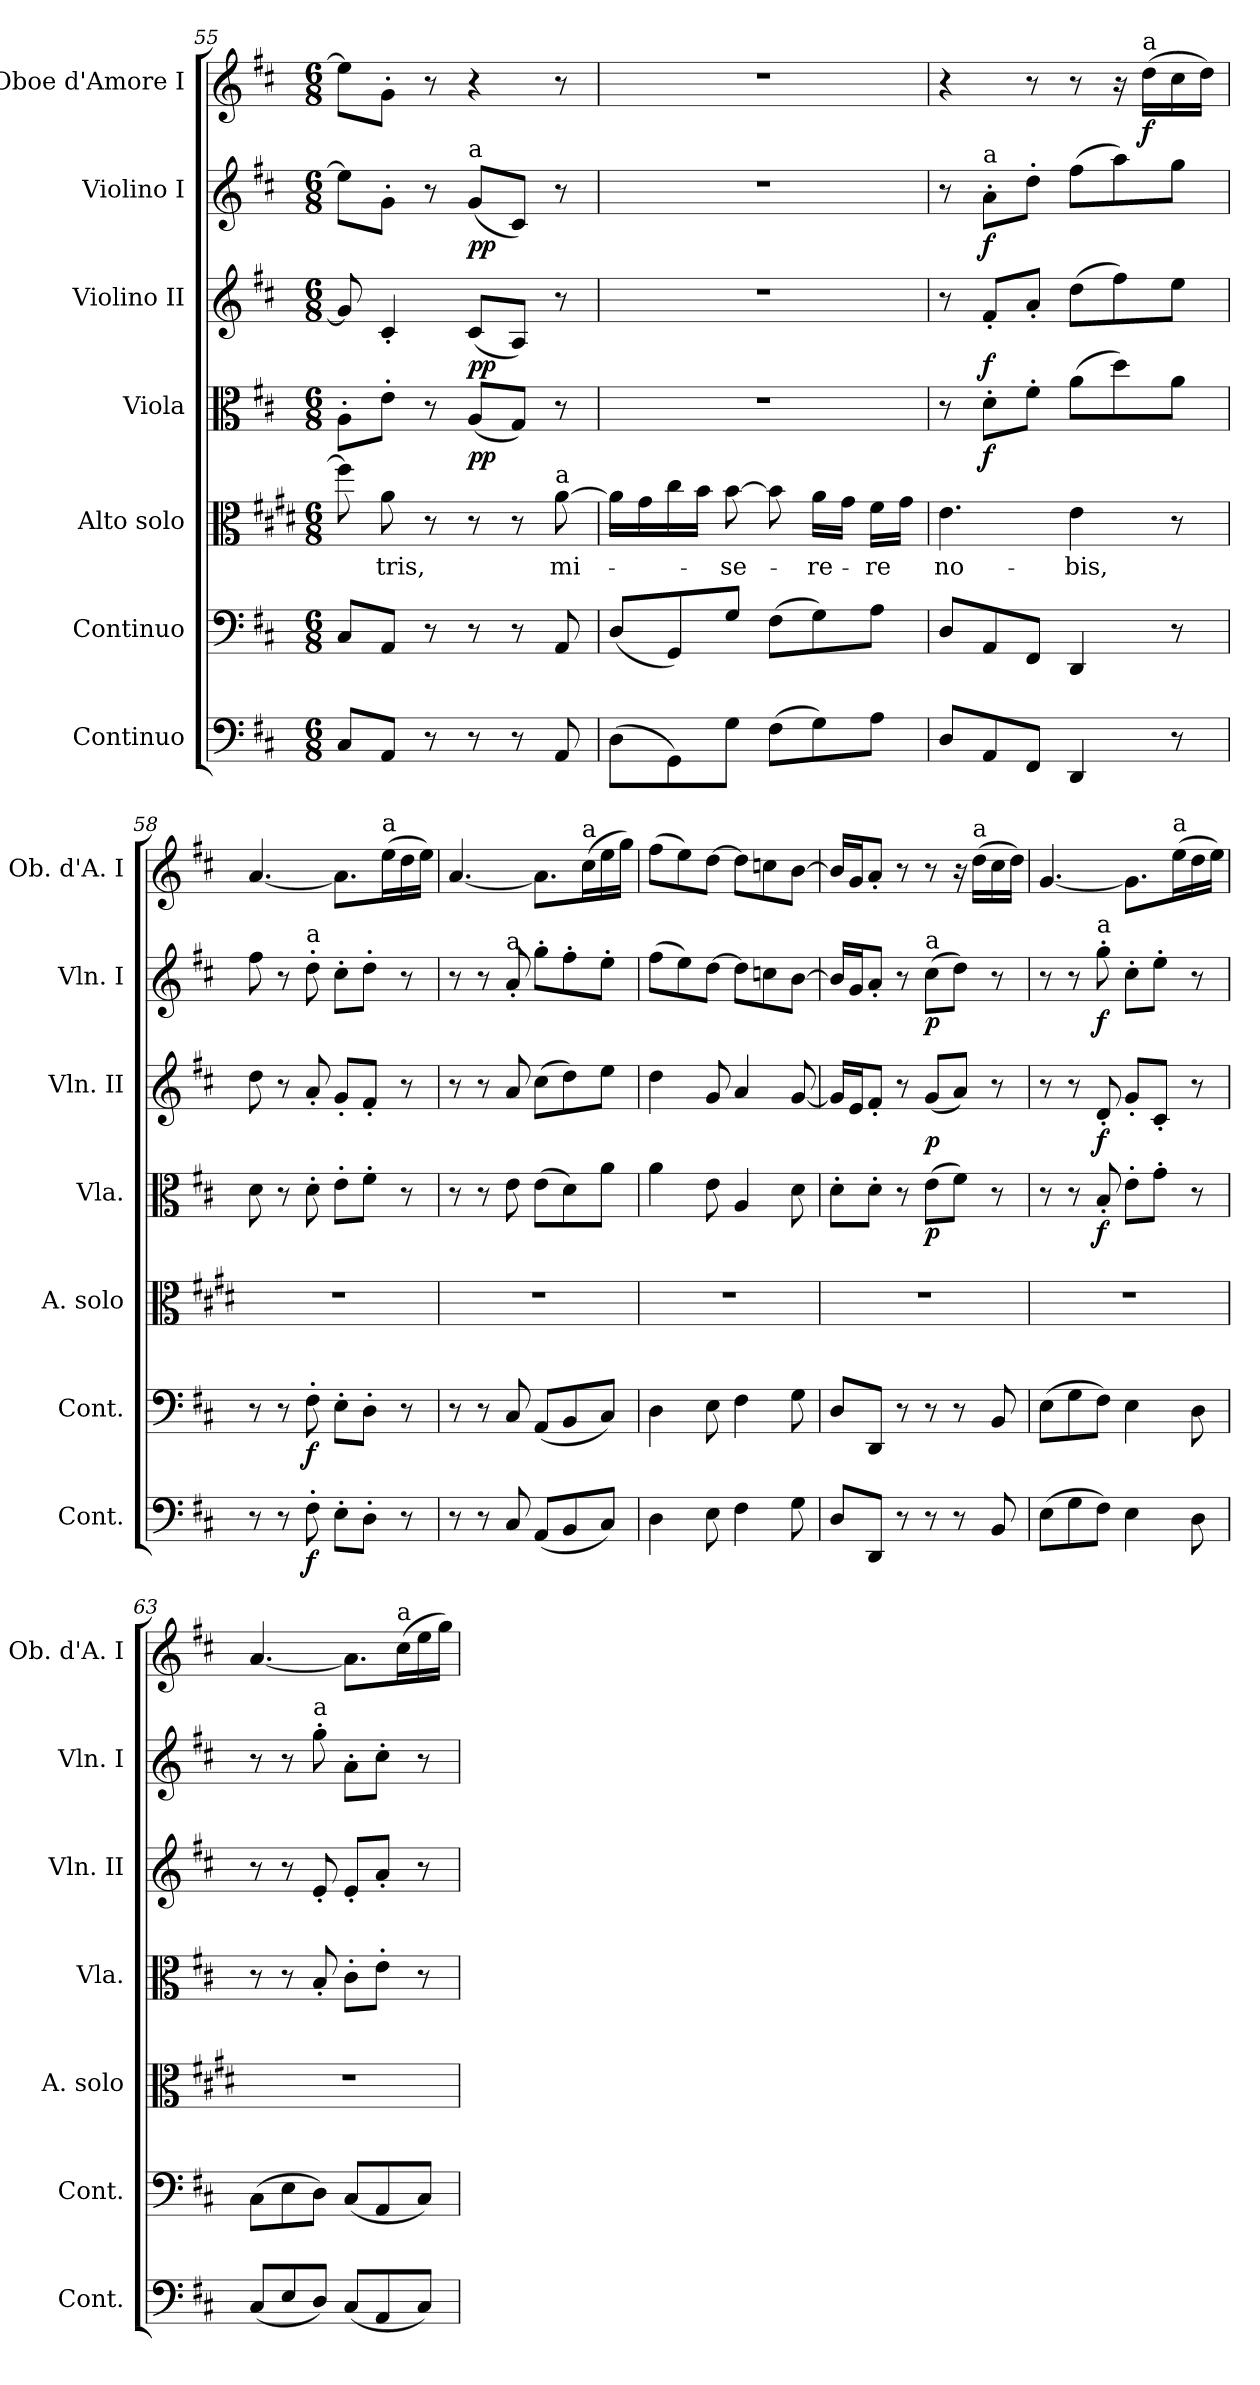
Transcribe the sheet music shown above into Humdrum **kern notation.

**kern	**dynam	**kern	**dynam	**kern	**text	**kern	**dynam	**kern	**dynam	**kern	**dynam	**kern	**dynam
*part7	*part7	*part6	*part6	*part5	*part5	*part4	*part4	*part3	*part3	*part2	*part2	*part1	*part1
*staff7	*staff7	*staff6	*staff6	*staff5	*staff5	*staff4	*staff4	*staff3	*staff3	*staff2	*staff2	*staff1	*staff1
*I"Continuo	*	*I"Continuo	*	*I"Alto solo	*	*I"Viola	*	*I"Violino II	*	*I"Violino I	*	*I"Oboe d'Amore I	*
*I'Cont.	*	*I'Cont.	*	*I'A. solo	*	*I'Vla.	*	*I'Vln. II	*	*I'Vln. I	*	*I'Ob. d'A. I	*
*clefF4	*	*clefF4	*	*clefC3	*	*clefC3	*	*clefG2	*	*clefG2	*	*clefG2	*
*	*	*	*	*ITrd1c2	*	*	*	*	*	*	*	*	*
*k[f#c#]	*	*k[f#c#]	*	*k[f#c#]	*	*k[f#c#]	*	*k[f#c#]	*	*k[f#c#]	*	*k[f#c#]	*
*M6/8	*	*M6/8	*	*M6/8	*	*M6/8	*	*M6/8	*	*M6/8	*	*M6/8	*
=55	=55	=55	=55	=55	=55	=55	=55	=55	=55	=55	=55	=55	=55
8C#/L	.	8C#/L	.	8ee\]	.	8A'\L	.	8g/]	.	8ee\L]	.	8ee\L]	.
8AA/J	.	8AA/J	.	8g\	-tris,	8e'\J	.	4c#'/	.	8g'\J	.	8g'\J	.
8r	.	8r	.	8r	.	8r	.	.	.	8r	.	8r	.
!	!	!	!	!	!	!	!	!	!	!LO:TX:a:t=a	!	!	!
!	!	!	!	!	!	!	!LO:DY:b	!	!LO:DY:b	!	!LO:DY:b	!	!
8r	.	8r	.	8r	.	(8A/L	pp	(8c#/L	pp	(8g/L	pp	4r	.
8r	.	8r	.	8r	.	8G/J)	.	8A/J)	.	8c#/J)	.	.	.
!	!	!	!	!LO:TX:a:t=a	!	!	!	!	!	!	!	!	!
8AA	.	8AA/	.	[8g\	mi-	8r	.	8r	.	8r	.	8r	.
=56	=56	=56	=56	=56	=56	=56	=56	=56	=56	=56	=56	=56	=56
(8D\L	.	(8D/L	.	16g\LL]	.	2.r	.	2.r	.	2.r	.	2.r	.
.	.	.	.	16f#\	.	.	.	.	.	.	.	.	.
8GG\)	.	8GG/)	.	16b\	.	.	.	.	.	.	.	.	.
.	.	.	.	16a\JJ	.	.	.	.	.	.	.	.	.
8G\J	.	8G/J	.	[8a\	-se-	.	.	.	.	.	.	.	.
(8F#\L	.	(8F#\L	.	8a\]	.	.	.	.	.	.	.	.	.
8G\)	.	8G\)	.	16g\LL	-re-	.	.	.	.	.	.	.	.
.	.	.	.	16f#\JJ	.	.	.	.	.	.	.	.	.
8A\J	.	8A\J	.	16e\LL	-re	.	.	.	.	.	.	.	.
.	.	.	.	16f#\JJ	.	.	.	.	.	.	.	.	.
=57	=57	=57	=57	=57	=57	=57	=57	=57	=57	=57	=57	=57	=57
8D/L	.	8D/L	.	4.d\	no-	8r	.	8r	.	8r	.	4r	.
!	!	!	!	!	!	!	!	!	!	!LO:TX:a:t=a	!	!	!
!	!	!	!	!	!	!	!LO:DY:b	!	!LO:DY:b	!	!LO:DY:b	!	!
8AA/	.	8AA/	.	.	.	8d'\L	f	8f#'/L	f	8a'\L	f	.	.
8FF#/J	.	8FF#/J	.	.	.	8f#'\J	.	8a'/J	.	8dd'\J	.	8r	.
4DD	.	4DD/	.	4d\	-bis,	(8a\L	.	(8dd\L	.	(8ff#\L	.	8r	.
.	.	.	.	.	.	8dd\)	.	8ff#\)	.	8aa\)	.	16r	.
!	!	!	!	!	!	!	!	!	!	!	!	!LO:TX:a:t=a	!
!	!	!	!	!	!	!	!	!	!	!	!	!	!LO:DY:b
.	.	.	.	.	.	.	.	.	.	.	.	(16dd\LL	f
8r	.	8r	.	8r	.	8a\J	.	8ee\J	.	8gg\J	.	16cc#\	.
.	.	.	.	.	.	.	.	.	.	.	.	16dd\JJ)	.
=58	=58	=58	=58	=58	=58	=58	=58	=58	=58	=58	=58	=58	=58
8r	.	8r	.	2.r	.	8d\	.	8dd\	.	8ff#\	.	[4.a/	.
8r	.	8r	.	.	.	8r	.	8r	.	8r	.	.	.
!	!	!	!	!	!	!	!	!	!	!LO:TX:a:t=a	!	!	!
!	!LO:DY:b	!	!LO:DY:b	!	!	!	!	!	!	!	!	!	!
8F#'	f	8F#'\	f	.	.	8d'\	.	8a'/	.	8dd'\	.	.	.
8E'\L	.	8E'\L	.	.	.	8e'\L	.	8g'/L	.	8cc#'\L	.	8.a\L]	.
8D'\J	.	8D'\J	.	.	.	8f#'\J	.	8f#'/J	.	8dd'\J	.	.	.
!	!	!	!	!	!	!	!	!	!	!	!	!LO:TX:a:t=a	!
.	.	.	.	.	.	.	.	.	.	.	.	(16ee\L	.
8r	.	8r	.	.	.	8r	.	8r	.	8r	.	16dd\	.
.	.	.	.	.	.	.	.	.	.	.	.	16ee\JJ)	.
=59	=59	=59	=59	=59	=59	=59	=59	=59	=59	=59	=59	=59	=59
8r	.	8r	.	2.r	.	8r	.	8r	.	8r	.	[4.a/	.
8r	.	8r	.	.	.	8r	.	8r	.	8r	.	.	.
!	!	!	!	!	!	!	!	!	!	!LO:TX:a:t=a	!	!	!
8C#	.	8C#/	.	.	.	8e\	.	8a/	.	8a'/	.	.	.
(8AA/L	.	(8AA/L	.	.	.	(8e\L	.	(8cc#\L	.	8gg'\L	.	8.a\L]	.
8BB/	.	8BB/	.	.	.	8d\)	.	8dd\)	.	8ff#'\	.	.	.
!	!	!	!	!	!	!	!	!	!	!	!	!LO:TX:a:t=a	!
.	.	.	.	.	.	.	.	.	.	.	.	(16cc#\L	.
8C#/J)	.	8C#/J)	.	.	.	8a\J	.	8ee\J	.	8ee'\J	.	16ee\	.
.	.	.	.	.	.	.	.	.	.	.	.	16gg\JJ)	.
=60	=60	=60	=60	=60	=60	=60	=60	=60	=60	=60	=60	=60	=60
4D	.	4D\	.	2.r	.	4a\	.	4dd\	.	(8ff#\L	.	(8ff#\L	.
.	.	.	.	.	.	.	.	.	.	8ee\)	.	8ee\)	.
8E	.	8E\	.	.	.	8e\	.	8g/	.	[8dd\J	.	[8dd\J	.
4F#	.	4F#\	.	.	.	4A/	.	4a/	.	8dd\L]	.	8dd\L]	.
.	.	.	.	.	.	.	.	.	.	8ccn\	.	8ccn\	.
8G	.	8G\	.	.	.	8d\	.	[8g/	.	[8b\J	.	[8b\J	.
=61	=61	=61	=61	=61	=61	=61	=61	=61	=61	=61	=61	=61	=61
8D/L	.	8D/L	.	2.r	.	8d'\L	.	16g/LL]	.	16b/LL]	.	16b/LL]	.
.	.	.	.	.	.	.	.	16e/J	.	16g/J	.	16g/J	.
8DD/J	.	8DD/J	.	.	.	8d'\J	.	8f#'/J	.	8a'/J	.	8a'/J	.
8r	.	8r	.	.	.	8r	.	8r	.	8r	.	8r	.
!	!	!	!	!	!	!	!	!	!	!LO:TX:a:t=a	!	!	!
!	!	!	!	!	!	!	!LO:DY:b	!	!LO:DY:b	!	!LO:DY:b	!	!
8r	.	8r	.	.	.	(8e\L	p	(8g/L	p	(8cc#\L	p	8r	.
8r	.	8r	.	.	.	8f#\J)	.	8a/J)	.	8dd\J)	.	16r	.
!	!	!	!	!	!	!	!	!	!	!	!	!LO:TX:a:t=a	!
.	.	.	.	.	.	.	.	.	.	.	.	(16dd\LL	.
8BB	.	8BB/	.	.	.	8r	.	8r	.	8r	.	16cc#\	.
.	.	.	.	.	.	.	.	.	.	.	.	16dd\JJ)	.
=62	=62	=62	=62	=62	=62	=62	=62	=62	=62	=62	=62	=62	=62
(8E\L	.	(8E\L	.	2.r	.	8r	.	8r	.	8r	.	[4.g/	.
8G\	.	8G\	.	.	.	8r	.	8r	.	8r	.	.	.
!	!	!	!	!	!	!	!	!	!	!LO:TX:a:t=a	!	!	!
!	!	!	!	!	!	!	!LO:DY:b	!	!LO:DY:b	!	!LO:DY:b	!	!
8F#\J)	.	8F#\J)	.	.	.	8B'/	f	8d'/	f	8gg'\	f	.	.
4E	.	4E\	.	.	.	8e'\L	.	8g'/L	.	8cc#'\L	.	8.g\L]	.
.	.	.	.	.	.	8g'\J	.	8c#'/J	.	8ee'\J	.	.	.
!	!	!	!	!	!	!	!	!	!	!	!	!LO:TX:a:t=a	!
.	.	.	.	.	.	.	.	.	.	.	.	(16ee\L	.
8D	.	8D\	.	.	.	8r	.	8r	.	8r	.	16dd\	.
.	.	.	.	.	.	.	.	.	.	.	.	16ee\JJ)	.
=63	=63	=63	=63	=63	=63	=63	=63	=63	=63	=63	=63	=63	=63
(8C#/L	.	(8C#\L	.	2.r	.	8r	.	8r	.	8r	.	[4.a/	.
8E/	.	8E\	.	.	.	8r	.	8r	.	8r	.	.	.
!	!	!	!	!	!	!	!	!	!	!LO:TX:a:t=a	!	!	!
8D/J)	.	8D\J)	.	.	.	8B'/	.	8e'/	.	8gg'\	.	.	.
(8C#/L	.	(8C#/L	.	.	.	8c#'\L	.	8e'/L	.	8a'\L	.	8.a\L]	.
8AA/	.	8AA/	.	.	.	8e'\J	.	8a'/J	.	8cc#'\J	.	.	.
!	!	!	!	!	!	!	!	!	!	!	!	!LO:TX:a:t=a	!
.	.	.	.	.	.	.	.	.	.	.	.	(16cc#\L	.
8C#/J)	.	8C#/J)	.	.	.	8r	.	8r	.	8r	.	16ee\	.
.	.	.	.	.	.	.	.	.	.	.	.	16gg\JJ)	.
=	=	=	=	=	=	=	=	=	=	=	=	=	=
*-	*-	*-	*-	*-	*-	*-	*-	*-	*-	*-	*-	*-	*-
